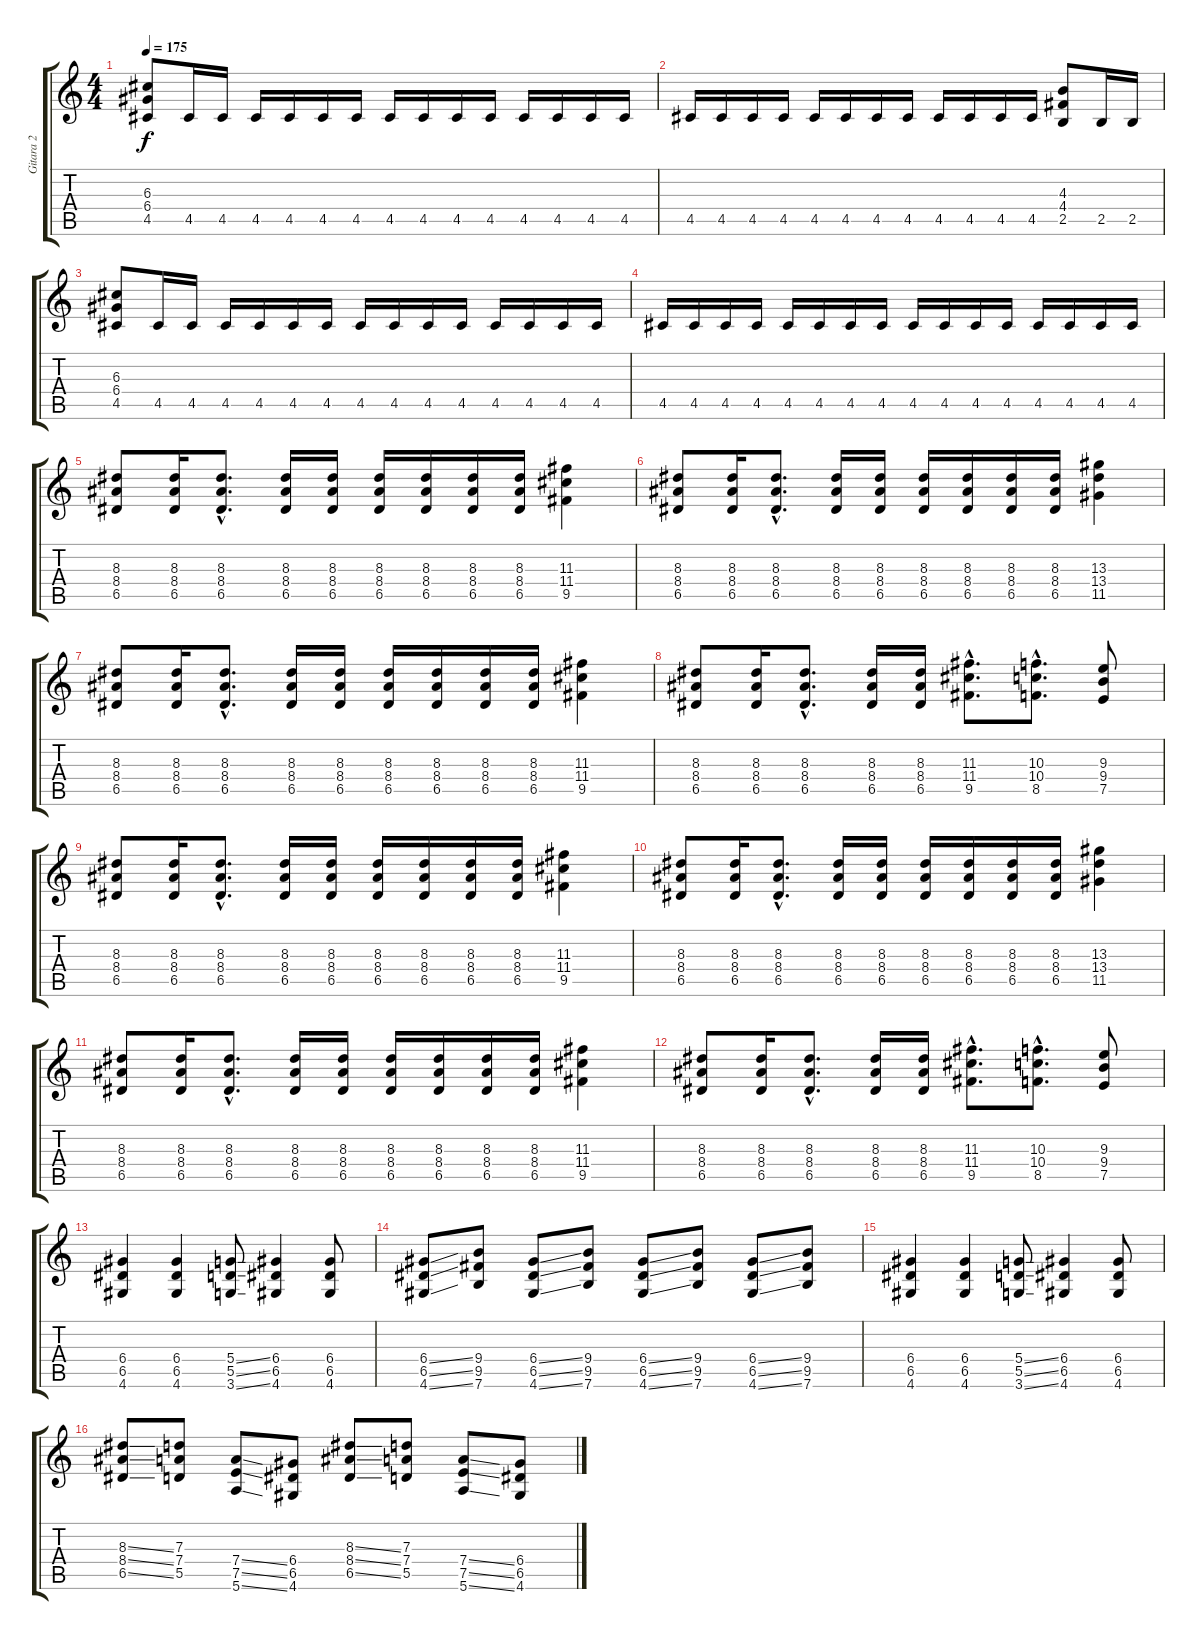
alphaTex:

\track ("Gitara 2" "Gitara 2") {instrument distortionguitar}
\staff {score tabs}
\tuning (E4 B3 G3 D3 A2 E2) {hide}
\ts (4 4)
\tempo 175
\clef g2
\ks c
(6.3 6.4 4.5).8{dy f} 4.5.16 4.5.16 4.5.16 4.5.16 4.5.16 4.5.16 4.5.16 4.5.16 4.5.16 4.5.16 4.5.16 4.5.16 4.5.16 4.5.16 |
4.5.16 4.5.16 4.5.16 4.5.16 4.5.16 4.5.16 4.5.16 4.5.16 4.5.16 4.5.16 4.5.16 4.5.16 (4.3 4.4 2.5).8 2.5.16 2.5.16 |
(6.3 6.4 4.5).8 4.5.16 4.5.16 4.5.16 4.5.16 4.5.16 4.5.16 4.5.16 4.5.16 4.5.16 4.5.16 4.5.16 4.5.16 4.5.16 4.5.16 |
4.5.16 4.5.16 4.5.16 4.5.16 4.5.16 4.5.16 4.5.16 4.5.16 4.5.16 4.5.16 4.5.16 4.5.16 4.5.16 4.5.16 4.5.16 4.5.16 |
(8.3 8.4 6.5).8 (8.3 8.4 6.5).16 (8.3{hac} 8.4{hac} 6.5{hac}).8{d} (8.3 8.4 6.5).16 (8.3 8.4 6.5).16 (8.3 8.4 6.5).16 (8.3 8.4 6.5).16 (8.3 8.4 6.5).16 (8.3 8.4 6.5).16 (11.3 11.4 9.5).4 |
(8.3 8.4 6.5).8 (8.3 8.4 6.5).16 (8.3{hac} 8.4{hac} 6.5{hac}).8{d} (8.3 8.4 6.5).16 (8.3 8.4 6.5).16 (8.3 8.4 6.5).16 (8.3 8.4 6.5).16 (8.3 8.4 6.5).16 (8.3 8.4 6.5).16 (13.3 13.4 11.5).4 |
(8.3 8.4 6.5).8 (8.3 8.4 6.5).16 (8.3{hac} 8.4{hac} 6.5{hac}).8{d} (8.3 8.4 6.5).16 (8.3 8.4 6.5).16 (8.3 8.4 6.5).16 (8.3 8.4 6.5).16 (8.3 8.4 6.5).16 (8.3 8.4 6.5).16 (11.3 11.4 9.5).4 |
(8.3 8.4 6.5).8 (8.3 8.4 6.5).16 (8.3{hac} 8.4{hac} 6.5{hac}).8{d} (8.3 8.4 6.5).16 (8.3 8.4 6.5).16 (11.3{hac} 11.4{hac} 9.5{hac}).8{d} (10.3{hac} 10.4{hac} 8.5{hac}).8{d} (9.3 9.4 7.5).8 |
(8.3 8.4 6.5).8 (8.3 8.4 6.5).16 (8.3{hac} 8.4{hac} 6.5{hac}).8{d} (8.3 8.4 6.5).16 (8.3 8.4 6.5).16 (8.3 8.4 6.5).16 (8.3 8.4 6.5).16 (8.3 8.4 6.5).16 (8.3 8.4 6.5).16 (11.3 11.4 9.5).4 |
(8.3 8.4 6.5).8 (8.3 8.4 6.5).16 (8.3{hac} 8.4{hac} 6.5{hac}).8{d} (8.3 8.4 6.5).16 (8.3 8.4 6.5).16 (8.3 8.4 6.5).16 (8.3 8.4 6.5).16 (8.3 8.4 6.5).16 (8.3 8.4 6.5).16 (13.3 13.4 11.5).4 |
(8.3 8.4 6.5).8 (8.3 8.4 6.5).16 (8.3{hac} 8.4{hac} 6.5{hac}).8{d} (8.3 8.4 6.5).16 (8.3 8.4 6.5).16 (8.3 8.4 6.5).16 (8.3 8.4 6.5).16 (8.3 8.4 6.5).16 (8.3 8.4 6.5).16 (11.3 11.4 9.5).4 |
(8.3 8.4 6.5).8 (8.3 8.4 6.5).16 (8.3{hac} 8.4{hac} 6.5{hac}).8{d} (8.3 8.4 6.5).16 (8.3 8.4 6.5).16 (11.3{hac} 11.4{hac} 9.5{hac}).8{d} (10.3{hac} 10.4{hac} 8.5{hac}).8{d} (9.3 9.4 7.5).8 |
(6.4 6.5 4.6).4 (6.4 6.5 4.6).4 (5.4{ss} 5.5{ss} 3.6{ss}).8 (6.4 6.5 4.6).4 (6.4 6.5 4.6).8 |
(6.4{ss} 6.5{ss} 4.6{ss}).8 (9.4 9.5 7.6).8 (6.4{ss} 6.5{ss} 4.6{ss}).8 (9.4 9.5 7.6).8 (6.4{ss} 6.5{ss} 4.6{ss}).8 (9.4 9.5 7.6).8 (6.4{ss} 6.5{ss} 4.6{ss}).8 (9.4 9.5 7.6).8 |
(6.4 6.5 4.6).4 (6.4 6.5 4.6).4 (5.4{ss} 5.5{ss} 3.6{ss}).8 (6.4 6.5 4.6).4 (6.4 6.5 4.6).8 |
(8.3{ss} 8.4{ss} 6.5{ss}).8 (7.3 7.4 5.5).8 (7.4{ss} 7.5{ss} 5.6{ss}).8 (6.4 6.5 4.6).8 (8.3{ss} 8.4{ss} 6.5{ss}).8 (7.3 7.4 5.5).8 (7.4{ss} 7.5{ss} 5.6{ss}).8 (6.4 6.5 4.6).8
